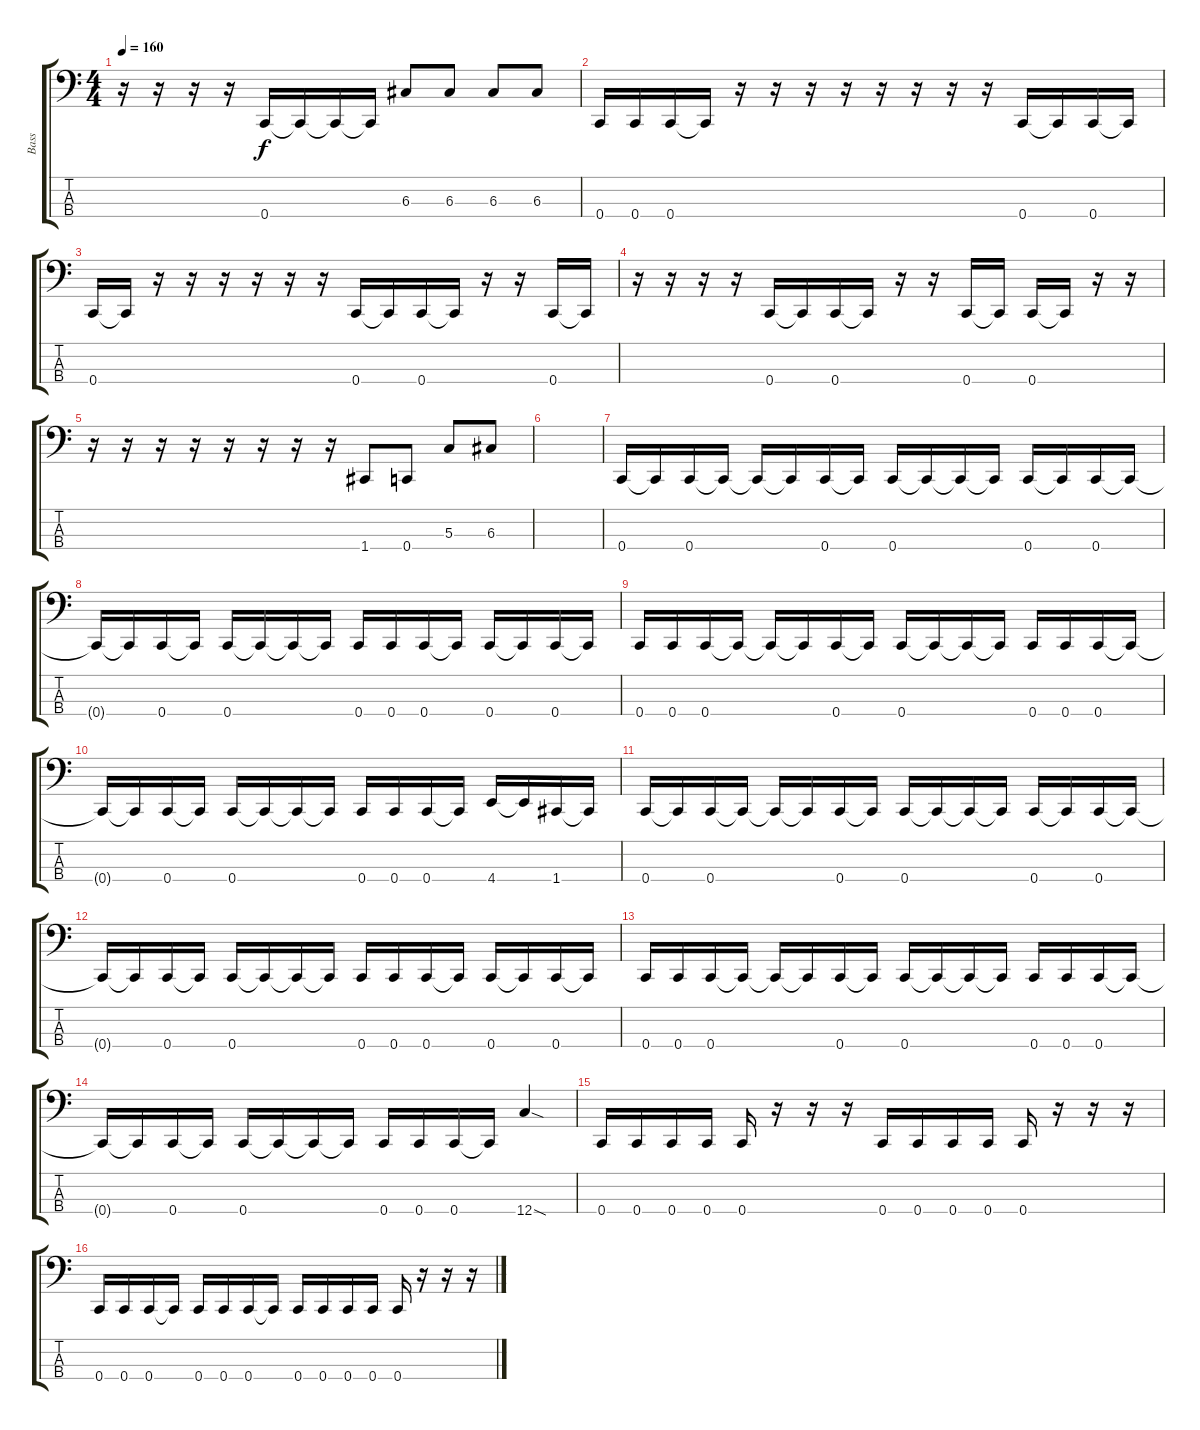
\track ("Bass" "Bass") {instrument electricbasspick}
\staff {score tabs}
\tuning (F2 C2 G1 C1) {hide}
\ts (4 4)
\tempo 160
\clef f4
\ks c
r.16{dy f} r.16 r.16 r.16 0.4.16 0.4{t}.16 0.4{t}.16 0.4{t}.16 6.3.8 6.3.8 6.3.8 6.3.8 |
0.4.16 0.4.16 0.4.16 0.4{t}.16 r.16 r.16 r.16 r.16 r.16 r.16 r.16 r.16 0.4.16 0.4{t}.16 0.4.16 0.4{t}.16 |
0.4.16 0.4{t}.16 r.16 r.16 r.16 r.16 r.16 r.16 0.4.16 0.4{t}.16 0.4.16 0.4{t}.16 r.16 r.16 0.4.16 0.4{t}.16 |
r.16 r.16 r.16 r.16 0.4.16 0.4{t}.16 0.4.16 0.4{t}.16 r.16 r.16 0.4.16 0.4{t}.16 0.4.16 0.4{t}.16 r.16 r.16 |
r.16 r.16 r.16 r.16 r.16 r.16 r.16 r.16 1.4.8 0.4.8 5.3.8 6.3.8 |
|
0.4.16 0.4{t}.16 0.4.16 0.4{t}.16 0.4{t}.16 0.4{t}.16 0.4.16 0.4{t}.16 0.4.16 0.4{t}.16 0.4{t}.16 0.4{t}.16 0.4.16 0.4{t}.16 0.4.16 0.4{t}.16 |
0.4{t}.16 0.4{t}.16 0.4.16 0.4{t}.16 0.4.16 0.4{t}.16 0.4{t}.16 0.4{t}.16 0.4.16 0.4.16 0.4.16 0.4{t}.16 0.4.16 0.4{t}.16 0.4.16 0.4{t}.16 |
0.4.16 0.4.16 0.4.16 0.4{t}.16 0.4{t}.16 0.4{t}.16 0.4.16 0.4{t}.16 0.4.16 0.4{t}.16 0.4{t}.16 0.4{t}.16 0.4.16 0.4.16 0.4.16 0.4{t}.16 |
0.4{t}.16 0.4{t}.16 0.4.16 0.4{t}.16 0.4.16 0.4{t}.16 0.4{t}.16 0.4{t}.16 0.4.16 0.4.16 0.4.16 0.4{t}.16 4.4.16 4.4{t}.16 1.4.16 1.4{t}.16 |
0.4.16 0.4{t}.16 0.4.16 0.4{t}.16 0.4{t}.16 0.4{t}.16 0.4.16 0.4{t}.16 0.4.16 0.4{t}.16 0.4{t}.16 0.4{t}.16 0.4.16 0.4{t}.16 0.4.16 0.4{t}.16 |
0.4{t}.16 0.4{t}.16 0.4.16 0.4{t}.16 0.4.16 0.4{t}.16 0.4{t}.16 0.4{t}.16 0.4.16 0.4.16 0.4.16 0.4{t}.16 0.4.16 0.4{t}.16 0.4.16 0.4{t}.16 |
0.4.16 0.4.16 0.4.16 0.4{t}.16 0.4{t}.16 0.4{t}.16 0.4.16 0.4{t}.16 0.4.16 0.4{t}.16 0.4{t}.16 0.4{t}.16 0.4.16 0.4.16 0.4.16 0.4{t}.16 |
0.4{t}.16 0.4{t}.16 0.4.16 0.4{t}.16 0.4.16 0.4{t}.16 0.4{t}.16 0.4{t}.16 0.4.16 0.4.16 0.4.16 0.4{t}.16 12.4{sod}.4 |
0.4.16 0.4.16 0.4.16 0.4.16 0.4.16 r.16 r.16 r.16 0.4.16 0.4.16 0.4.16 0.4.16 0.4.16 r.16 r.16 r.16 |
0.4.16 0.4.16 0.4.16 0.4{t}.16 0.4.16 0.4.16 0.4.16 0.4{t}.16 0.4.16 0.4.16 0.4.16 0.4.16 0.4.16 r.16 r.16 r.16
